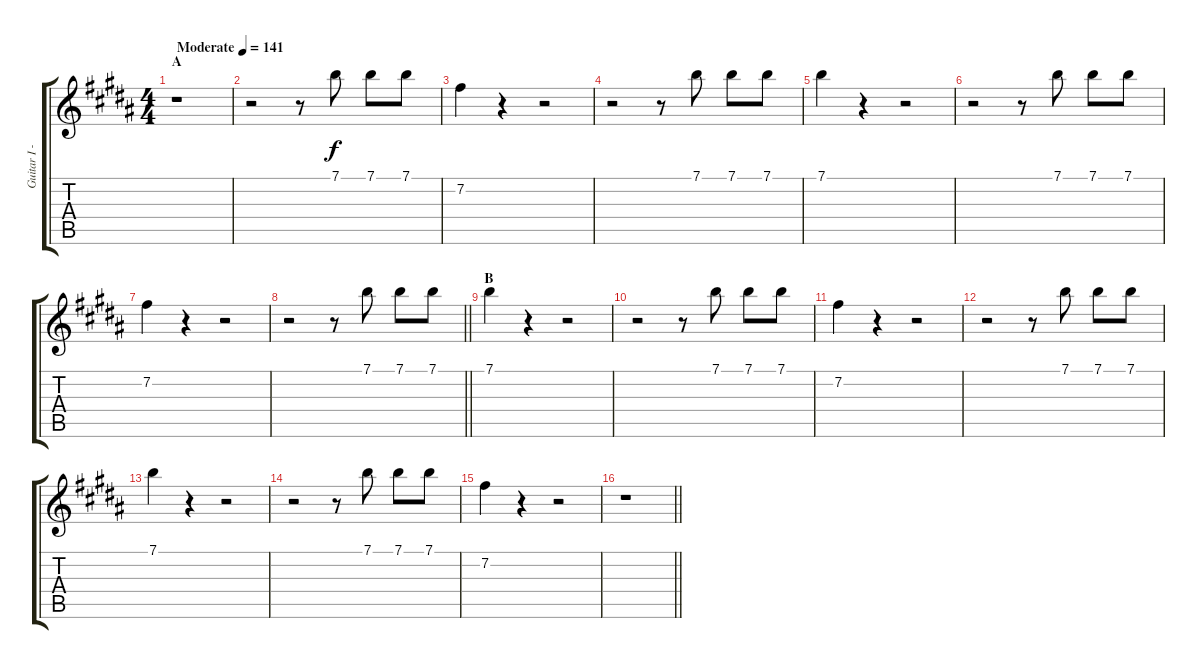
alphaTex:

\track ("Guitar I - Gotoh" "Guitar I -") {instrument electricguitarjazz}
\staff {score tabs}
\tuning (E4 B3 G3 D3 A2 E2) {hide}
\ts (4 4)
\section ("" "A")
\tempo (141 "Moderate")
\clef g2
\ks b
r.1{dy f instrument electricguitarjazz} |
r.2 r.8 7.1.8 7.1.8 7.1.8 |
7.2.4 r.4 r.2 |
r.2 r.8 7.1.8 7.1.8 7.1.8 |
7.1.4 r.4 r.2 |
r.2 r.8 7.1.8 7.1.8 7.1.8 |
7.2.4 r.4 r.2 |
\barLineRight lightlight
r.2 r.8 7.1.8 7.1.8 7.1.8 |
\section ("" "B")
7.1.4 r.4 r.2 |
r.2 r.8 7.1.8 7.1.8 7.1.8 |
7.2.4 r.4 r.2 |
r.2 r.8 7.1.8 7.1.8 7.1.8 |
7.1.4 r.4 r.2 |
r.2 r.8 7.1.8 7.1.8 7.1.8 |
7.2.4 r.4 r.2 |
\barLineRight lightlight
r.1
